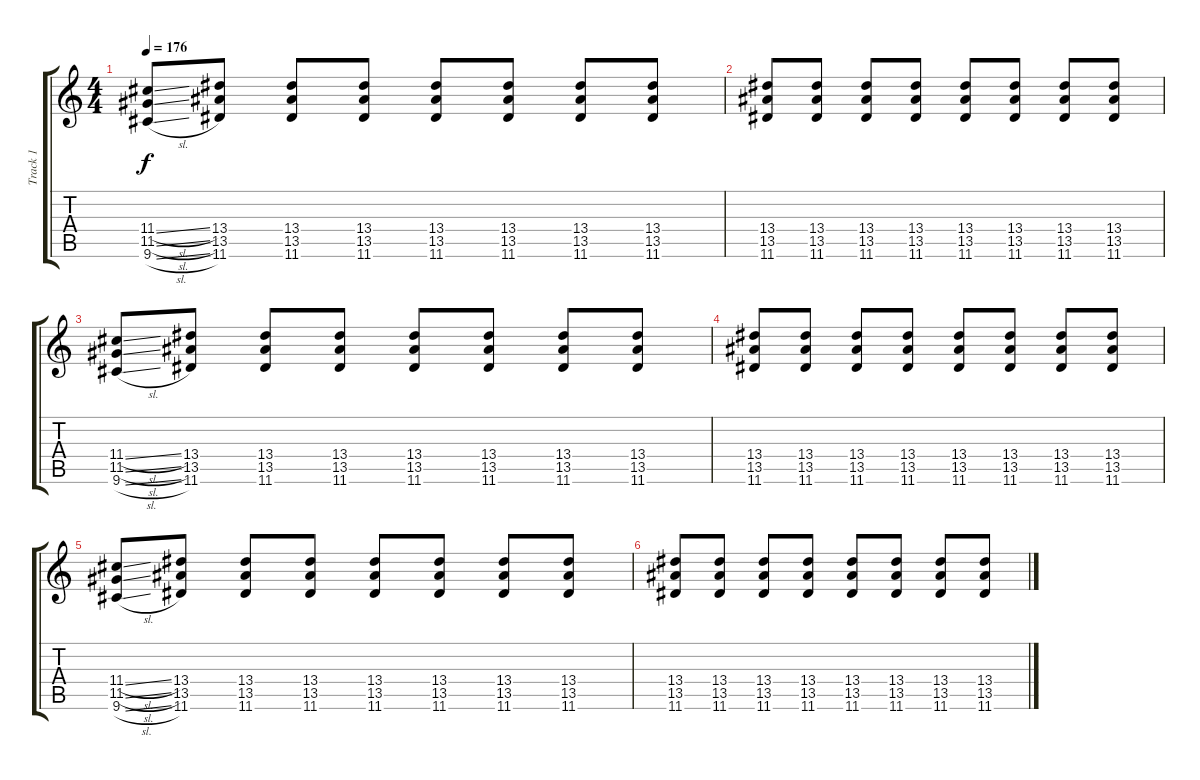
\track ("Track 1" "Track 1") {instrument overdrivenguitar}
\staff {score tabs}
\tuning (E4 B3 G3 D3 A2 E2) {hide}
\ts (4 4)
\tempo 176
\clef g2
\ks c
(11.4{sl} 11.5{sl} 9.6{sl}).8{dy f} (13.4 13.5 11.6).8 (13.4 13.5 11.6).8 (13.4 13.5 11.6).8 (13.4 13.5 11.6).8 (13.4 13.5 11.6).8 (13.4 13.5 11.6).8 (13.4 13.5 11.6).8 |
(13.4 13.5 11.6).8 (13.4 13.5 11.6).8 (13.4 13.5 11.6).8 (13.4 13.5 11.6).8 (13.4 13.5 11.6).8 (13.4 13.5 11.6).8 (13.4 13.5 11.6).8 (13.4 13.5 11.6).8 |
(11.4{sl} 11.5{sl} 9.6{sl}).8 (13.4 13.5 11.6).8 (13.4 13.5 11.6).8 (13.4 13.5 11.6).8 (13.4 13.5 11.6).8 (13.4 13.5 11.6).8 (13.4 13.5 11.6).8 (13.4 13.5 11.6).8 |
(13.4 13.5 11.6).8 (13.4 13.5 11.6).8 (13.4 13.5 11.6).8 (13.4 13.5 11.6).8 (13.4 13.5 11.6).8 (13.4 13.5 11.6).8 (13.4 13.5 11.6).8 (13.4 13.5 11.6).8 |
(11.4{sl} 11.5{sl} 9.6{sl}).8 (13.4 13.5 11.6).8 (13.4 13.5 11.6).8 (13.4 13.5 11.6).8 (13.4 13.5 11.6).8 (13.4 13.5 11.6).8 (13.4 13.5 11.6).8 (13.4 13.5 11.6).8 |
(13.4 13.5 11.6).8 (13.4 13.5 11.6).8 (13.4 13.5 11.6).8 (13.4 13.5 11.6).8 (13.4 13.5 11.6).8 (13.4 13.5 11.6).8 (13.4 13.5 11.6).8 (13.4 13.5 11.6).8
